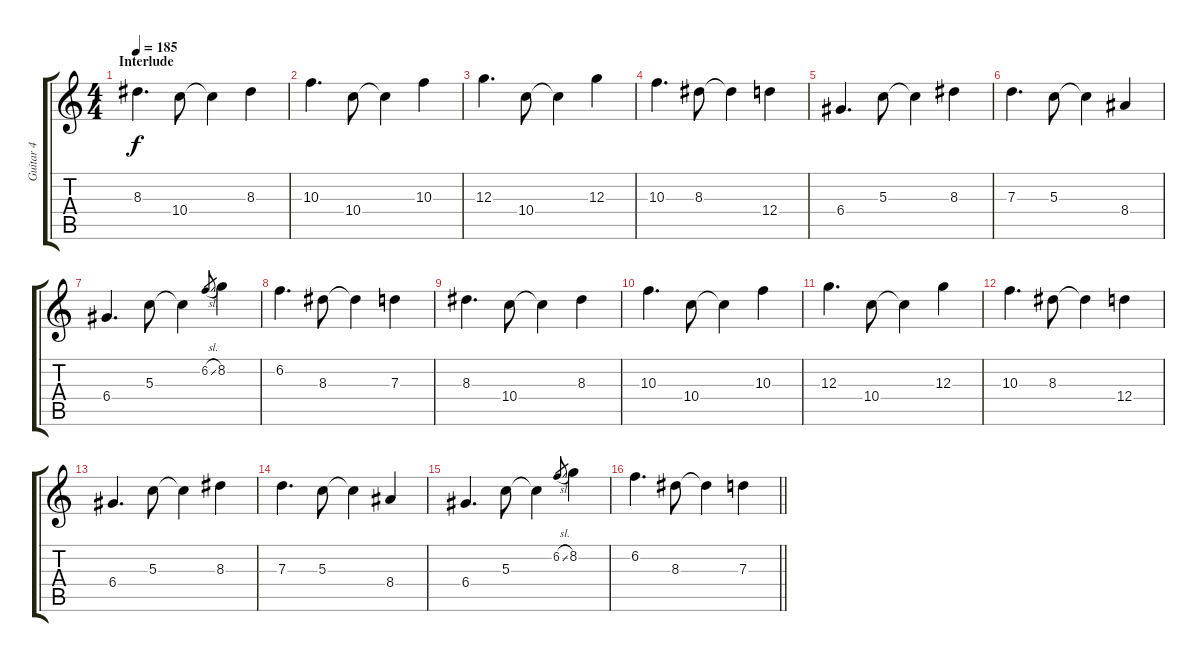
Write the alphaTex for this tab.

\track ("Guitar 4" "Guitar 4") {instrument distortionguitar}
\staff {score tabs}
\tuning (E4 B3 G3 D3 A2 D2) {hide}
\ts (4 4)
\section ("" "Interlude")
\tempo 185
\clef g2
\ks c
8.3.4{d dy f} 10.4.8 10.4{t}.4 8.3.4 |
10.3.4{d} 10.4.8 10.4{t}.4 10.3.4 |
12.3.4{d} 10.4.8 10.4{t}.4 12.3.4 |
10.3.4{d} 8.3.8 8.3{t}.4 12.4.4 |
6.4.4{d} 5.3.8 5.3{t}.4 8.3.4 |
7.3.4{d} 5.3.8 5.3{t}.4 8.4.4 |
6.4.4{d} 5.3.8 5.3{t}.4 6.2{sl}.8{gr} 8.2.4 |
6.2.4{d} 8.3.8 8.3{t}.4 7.3.4 |
8.3.4{d} 10.4.8 10.4{t}.4 8.3.4 |
10.3.4{d} 10.4.8 10.4{t}.4 10.3.4 |
12.3.4{d} 10.4.8 10.4{t}.4 12.3.4 |
10.3.4{d} 8.3.8 8.3{t}.4 12.4.4 |
6.4.4{d} 5.3.8 5.3{t}.4 8.3.4 |
7.3.4{d} 5.3.8 5.3{t}.4 8.4.4 |
6.4.4{d} 5.3.8 5.3{t}.4 6.2{sl}.8{gr} 8.2.4 |
\barLineRight lightlight
6.2.4{d} 8.3.8 8.3{t}.4 7.3.4
